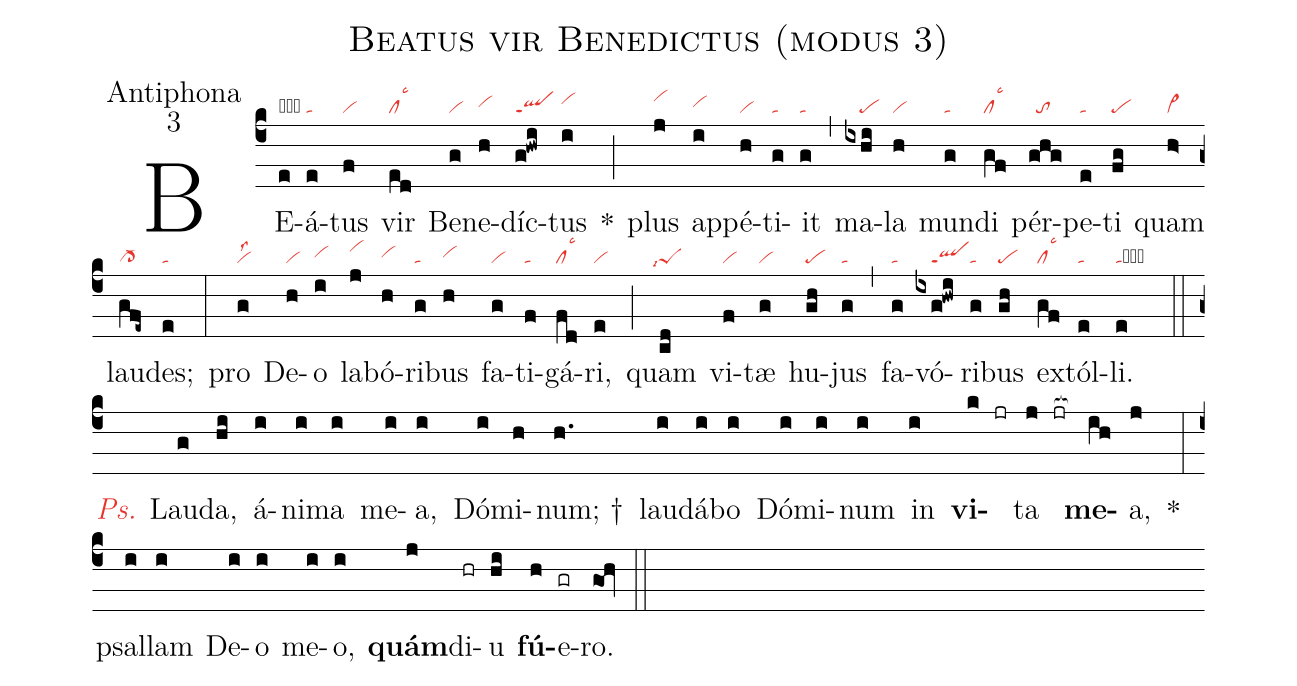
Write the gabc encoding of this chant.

name:Beatus vir Benedictus (modus 3);
office-part:Antiphona;
mode:3;
nabc-lines:1;
%%
(c4) BE(e|obta)á(e|ta)tus(f|vi) vir(ed|cllsc3) Be(g|vi)ne(h|vihh)díc(g!hwi|qlppt1)tus(i|vihi) *(;) plus(j|vihj) ap(i|vihh)pé(h|vi)ti(g|ta)it(g|ta) (,) ma(ixhi|////pe)la(h|vi) mun(g|ta)di(gf|cllsc3) pér(ghg|//to)pe(e|ta)ti(fg|pe) quam(h>|vi>) lau(gfe~|cl->)des;(e|ta) (:) pro(g|vilss2) De(h|vi)o(i|vihh) la(j|vihj)bó(h|vihh)ri(g|ta)bus(h|vihh) fa(g|vi)ti(f|ta)gá(fd|cllsc3)ri,(e|vi) (;) quam(cd|``peSlsi7) vi(f|vi)tæ(g|vi) hu(gh|pe)jus(g|ta) (,) fa(g|ta)vó(ixg!hwi|////qlppt1)ri(g|ta)bus(gh|pe) ex(gf|cllsc3)tól(e|ta)li.(e|tacb) (::)

<i><c>Ps.</c></i> Lau(g)da,(hi) á(i)ni(i)ma(i) me(i)a,(i) Dó(i)mi(h)num; †(h.) lau(i)dá(i)bo(i) Dó(i)mi(i)num(i) in(i) <b>vi</b>(k jr)ta(j jr[ocb:1{]) <b>me</b>(ih[ocb:0}])a,(j) *(:) psal(i)lam(i) De(i)o(i) me(i)o,(i) <b>quám</b>(j)di(hr)u(hi) <b>fú</b>(h)e(gr)ro.(goh) (::)
